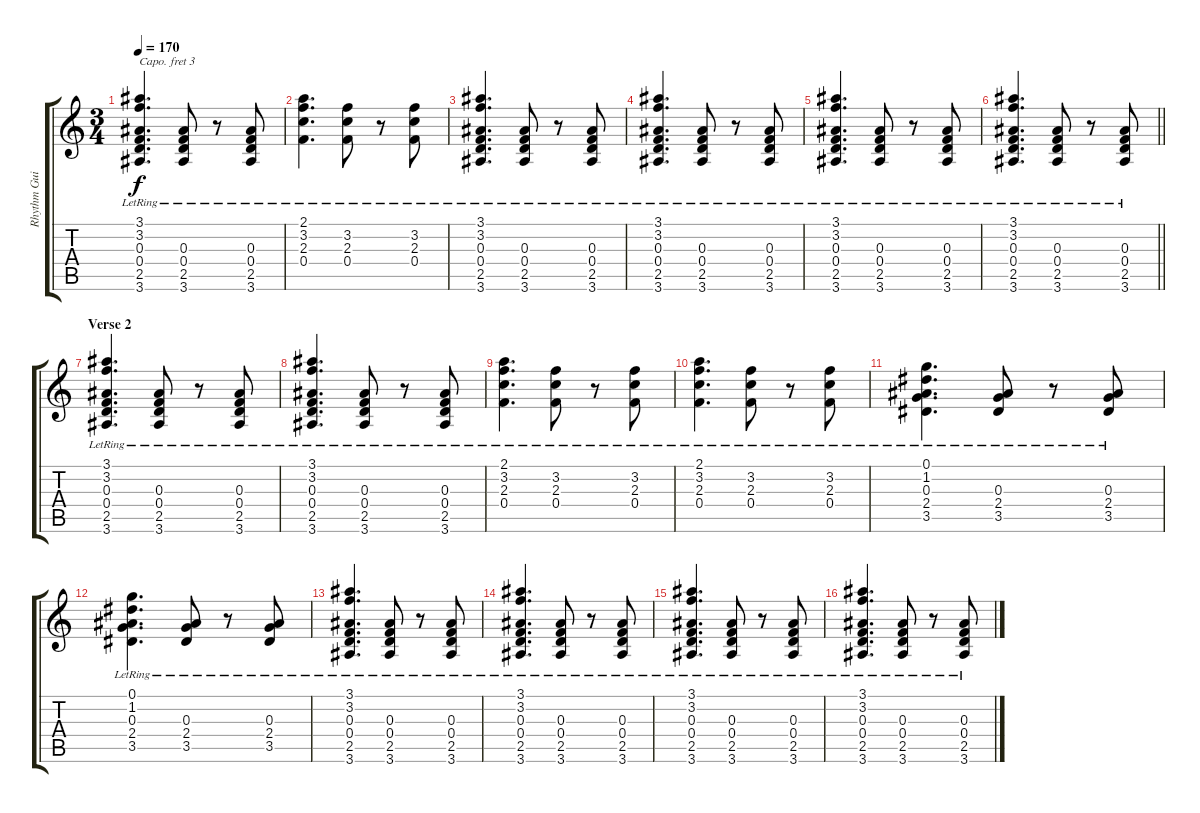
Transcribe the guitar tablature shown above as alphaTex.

\track ("Rhythm Guitar" "Rhythm Gui") {instrument acousticguitarsteel}
\staff {score tabs}
\capo 3
\tuning (E4 B3 G3 D3 A2 E2) {hide}
\ts (3 4)
\tempo 170
\clef g2
\ks c
(3.1{lr} 3.2{lr} 0.3{lr} 0.4{lr} 2.5{lr} 3.6{lr}).4{d dy f} (0.3{lr} 0.4{lr} 2.5{lr} 3.6{lr}).8 r.8 (0.3{lr} 0.4{lr} 2.5{lr} 3.6{lr}).8 |
(2.1{lr} 3.2{lr} 2.3{lr} 0.4{lr}).4{d} (3.2 2.3{lr} 0.4{lr}).8 r.8 (3.2 2.3{lr} 0.4{lr}).8 |
(3.1{lr} 3.2{lr} 0.3{lr} 0.4{lr} 2.5{lr} 3.6{lr}).4{d} (0.3{lr} 0.4{lr} 2.5{lr} 3.6{lr}).8 r.8 (0.3{lr} 0.4{lr} 2.5{lr} 3.6{lr}).8 |
(3.1{lr} 3.2{lr} 0.3{lr} 0.4{lr} 2.5{lr} 3.6{lr}).4{d} (0.3{lr} 0.4{lr} 2.5{lr} 3.6{lr}).8 r.8 (0.3{lr} 0.4{lr} 2.5{lr} 3.6{lr}).8 |
(3.1{lr} 3.2{lr} 0.3{lr} 0.4{lr} 2.5{lr} 3.6{lr}).4{d} (0.3{lr} 0.4{lr} 2.5{lr} 3.6{lr}).8 r.8 (0.3{lr} 0.4{lr} 2.5{lr} 3.6{lr}).8 |
\barLineRight lightlight
(3.1{lr} 3.2{lr} 0.3{lr} 0.4{lr} 2.5{lr} 3.6{lr}).4{d} (0.3{lr} 0.4{lr} 2.5{lr} 3.6{lr}).8 r.8 (0.3{lr} 0.4{lr} 2.5{lr} 3.6{lr}).8 |
\section ("" "Verse 2")
(3.1{lr} 3.2{lr} 0.3{lr} 0.4{lr} 2.5{lr} 3.6{lr}).4{d} (0.3{lr} 0.4{lr} 2.5{lr} 3.6{lr}).8 r.8 (0.3{lr} 0.4{lr} 2.5{lr} 3.6{lr}).8 |
(3.1{lr} 3.2{lr} 0.3{lr} 0.4{lr} 2.5{lr} 3.6{lr}).4{d} (0.3{lr} 0.4{lr} 2.5{lr} 3.6{lr}).8 r.8 (0.3{lr} 0.4{lr} 2.5{lr} 3.6{lr}).8 |
(2.1{lr} 3.2{lr} 2.3{lr} 0.4{lr}).4{d} (3.2 2.3{lr} 0.4{lr}).8 r.8 (3.2 2.3{lr} 0.4{lr}).8 |
(2.1{lr} 3.2{lr} 2.3{lr} 0.4{lr}).4{d} (3.2 2.3{lr} 0.4{lr}).8 r.8 (3.2 2.3{lr} 0.4{lr}).8 |
(0.1{lr} 1.2{lr} 0.3{lr} 2.4{lr} 3.5{lr}).4{d} (0.3{lr} 2.4{lr} 3.5{lr}).8 r.8 (0.3{lr} 2.4{lr} 3.5{lr}).8 |
(0.1{lr} 1.2{lr} 0.3{lr} 2.4{lr} 3.5{lr}).4{d} (0.3{lr} 2.4{lr} 3.5{lr}).8 r.8 (0.3{lr} 2.4{lr} 3.5{lr}).8 |
(3.1{lr} 3.2{lr} 0.3{lr} 0.4{lr} 2.5{lr} 3.6{lr}).4{d} (0.3{lr} 0.4{lr} 2.5{lr} 3.6{lr}).8 r.8 (0.3{lr} 0.4{lr} 2.5{lr} 3.6{lr}).8 |
(3.1{lr} 3.2{lr} 0.3{lr} 0.4{lr} 2.5{lr} 3.6{lr}).4{d} (0.3{lr} 0.4{lr} 2.5{lr} 3.6{lr}).8 r.8 (0.3{lr} 0.4{lr} 2.5{lr} 3.6{lr}).8 |
(3.1{lr} 3.2{lr} 0.3{lr} 0.4{lr} 2.5{lr} 3.6{lr}).4{d} (0.3{lr} 0.4{lr} 2.5{lr} 3.6{lr}).8 r.8 (0.3{lr} 0.4{lr} 2.5{lr} 3.6{lr}).8 |
(3.1{lr} 3.2{lr} 0.3{lr} 0.4{lr} 2.5{lr} 3.6{lr}).4{d} (0.3{lr} 0.4{lr} 2.5{lr} 3.6{lr}).8 r.8 (0.3{lr} 0.4{lr} 2.5{lr} 3.6{lr}).8
